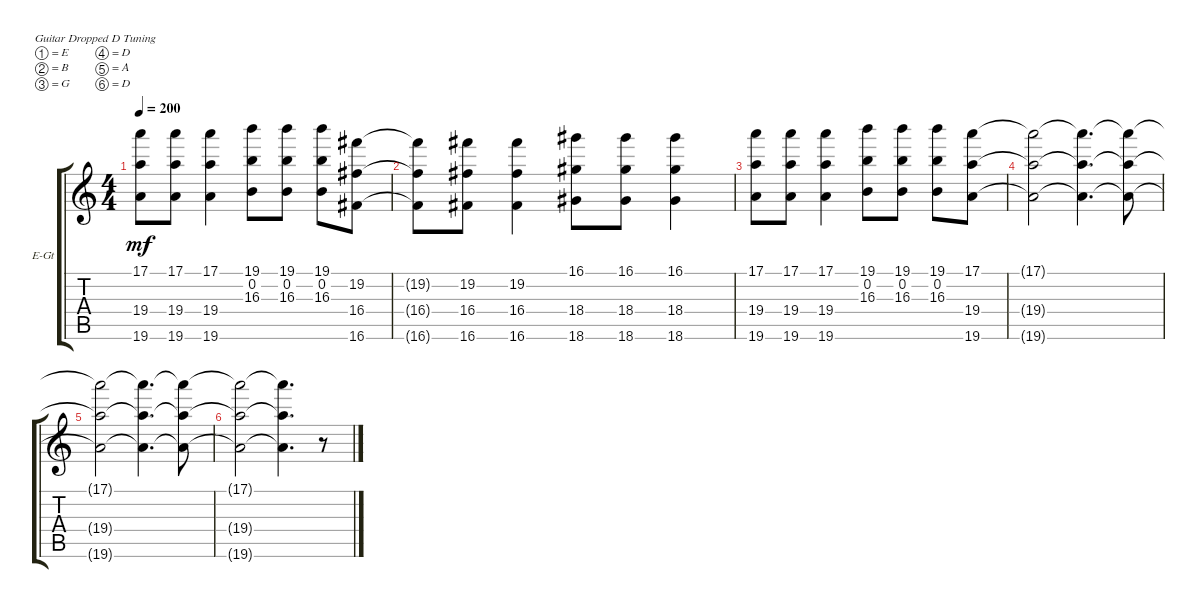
\bracketExtendMode groupsimilarinstruments
\firstSystemTrackNameOrientation horizontal
\otherSystemsTrackNameOrientation horizontal
\track ("Keyboards" "E-Gt") {instrument electricguitarclean}
\staff {score tabs}
\tuning (E4 B3 G3 D3 A2 D2)
\ts (4 4)
\tempo 200
\clef g2
\ks c
(19.6 19.4 17.1).8{dy mf} (19.6 19.4 17.1).8 (19.6 19.4 17.1).4 (0.2 16.3 19.1).8 (0.2 16.3 19.1).8 (0.2 16.3 19.1).8 (16.6 16.4 19.2).8 |
(16.6{t} 16.4{t} 19.2{t}).8 (16.6 16.4 19.2).8 (16.6 16.4 19.2).4 (18.6 18.4 16.1).8 (18.6 18.4 16.1).8 (18.6 18.4 16.1).4 |
(19.6 19.4 17.1).8 (19.6 19.4 17.1).8 (19.6 19.4 17.1).4 (0.2 16.3 19.1).8 (0.2 16.3 19.1).8 (0.2 16.3 19.1).8 (19.6 19.4 17.1).8 |
(19.6{t} 19.4{t} 17.1{t}).2 (19.6{t} 19.4{t} 17.1{t}).4{d} (19.6{t} 19.4{t} 17.1{t}).8 |
(19.6{t} 19.4{t} 17.1{t}).2 (19.6{t} 19.4{t} 17.1{t}).4{d} (19.6{t} 19.4{t} 17.1{t}).8 |
(19.6{t} 19.4{t} 17.1{t}).2 (19.6{t} 19.4{t} 17.1{t}).4{d} r.8
